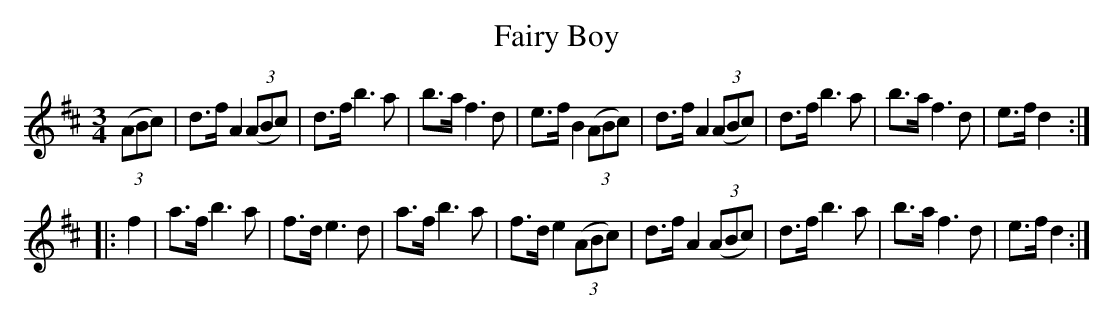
X:1
T:Fairy Boy
M:3/4
L:1/8
Q:1/4=180
K:D
(3(ABc)|d>f A2 (3(ABc)|d>f b3a|b>a f3 d|e>f B2 (3(ABc)|d>f A2 (3(ABc)|d>f b3 a|b>a f3 d|e>f d2::
f2|a>f b3 a|f>d e3 d|a>f b3 a|f>d e2 (3(ABc)|d>f A2 (3(ABc)|d>f b3 a|b>a f3 d|e>f d2:|
